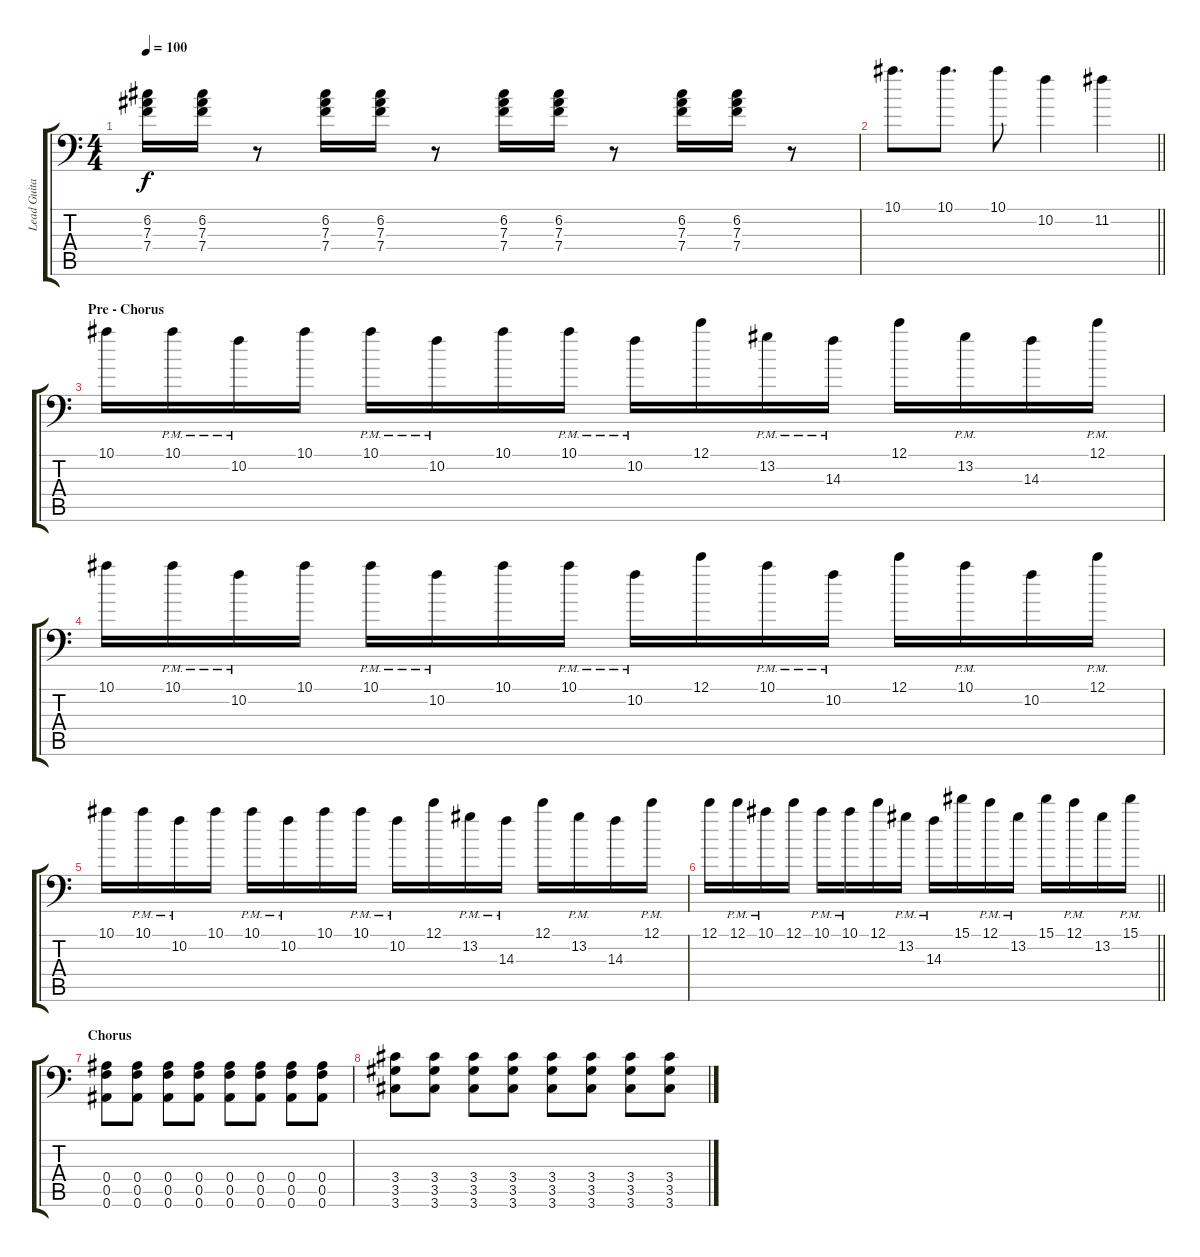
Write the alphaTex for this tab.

\track ("Lead Guitar 2" "Lead Guita") {instrument distortionguitar}
\staff {score tabs}
\tuning (C4 G3 Eb3 Bb2 F2 Bb1) {hide}
\ts (4 4)
\tempo 100
\clef f4
\ks c
(6.2 7.3 7.4).16{dy f} (6.2 7.3 7.4).16 r.8 (6.2 7.3 7.4).16 (6.2 7.3 7.4).16 r.8 (6.2 7.3 7.4).16 (6.2 7.3 7.4).16 r.8 (6.2 7.3 7.4).16 (6.2 7.3 7.4).16 r.8 |
\barLineRight lightlight
10.1.8{d volume 13 instrument distortionguitar} 10.1.8{d} 10.1.8 10.2.4 11.2.4 |
\section ("" "Pre - Chorus")
10.1.16{volume 0 instrument overdrivenguitar} 10.1{pm}.16{volume 10} 10.2{pm}.16 10.1.16 10.1{pm}.16 10.2{pm}.16 10.1.16 10.1{pm}.16 10.2{pm}.16 12.1.16 13.2{pm}.16 14.3{pm}.16 12.1.16 13.2{pm}.16 14.3.16 12.1{pm}.16 |
10.1.16 10.1{pm}.16 10.2{pm}.16 10.1.16 10.1{pm}.16 10.2{pm}.16 10.1.16 10.1{pm}.16 10.2{pm}.16 12.1.16 10.1{pm}.16 10.2{pm}.16 12.1.16 10.1{pm}.16 10.2.16 12.1{pm}.16 |
10.1.16{volume 13} 10.1{pm}.16 10.2{pm}.16 10.1.16 10.1{pm}.16 10.2{pm}.16 10.1.16 10.1{pm}.16 10.2{pm}.16 12.1.16 13.2{pm}.16 14.3{pm}.16 12.1.16 13.2{pm}.16 14.3.16 12.1{pm}.16 |
\barLineRight lightlight
12.1.16 12.1{pm}.16 10.1{pm}.16 12.1.16 10.1{pm}.16 10.1{pm}.16 12.1.16 13.2{pm}.16 14.3{pm}.16 15.1.16 12.1{pm}.16 13.2{pm}.16 15.1.16 12.1{pm}.16 13.2.16 15.1{pm}.16 |
\section ("" "Chorus")
(0.4 0.5 0.6).8{volume 13 balance 16 instrument distortionguitar} (0.4 0.5 0.6).8 (0.4 0.5 0.6).8 (0.4 0.5 0.6).8 (0.4 0.5 0.6).8 (0.4 0.5 0.6).8 (0.4 0.5 0.6).8 (0.4 0.5 0.6).8 |
(3.4 3.5 3.6).8 (3.4 3.5 3.6).8 (3.4 3.5 3.6).8 (3.4 3.5 3.6).8 (3.4 3.5 3.6).8 (3.4 3.5 3.6).8 (3.4 3.5 3.6).8 (3.4 3.5 3.6).8
